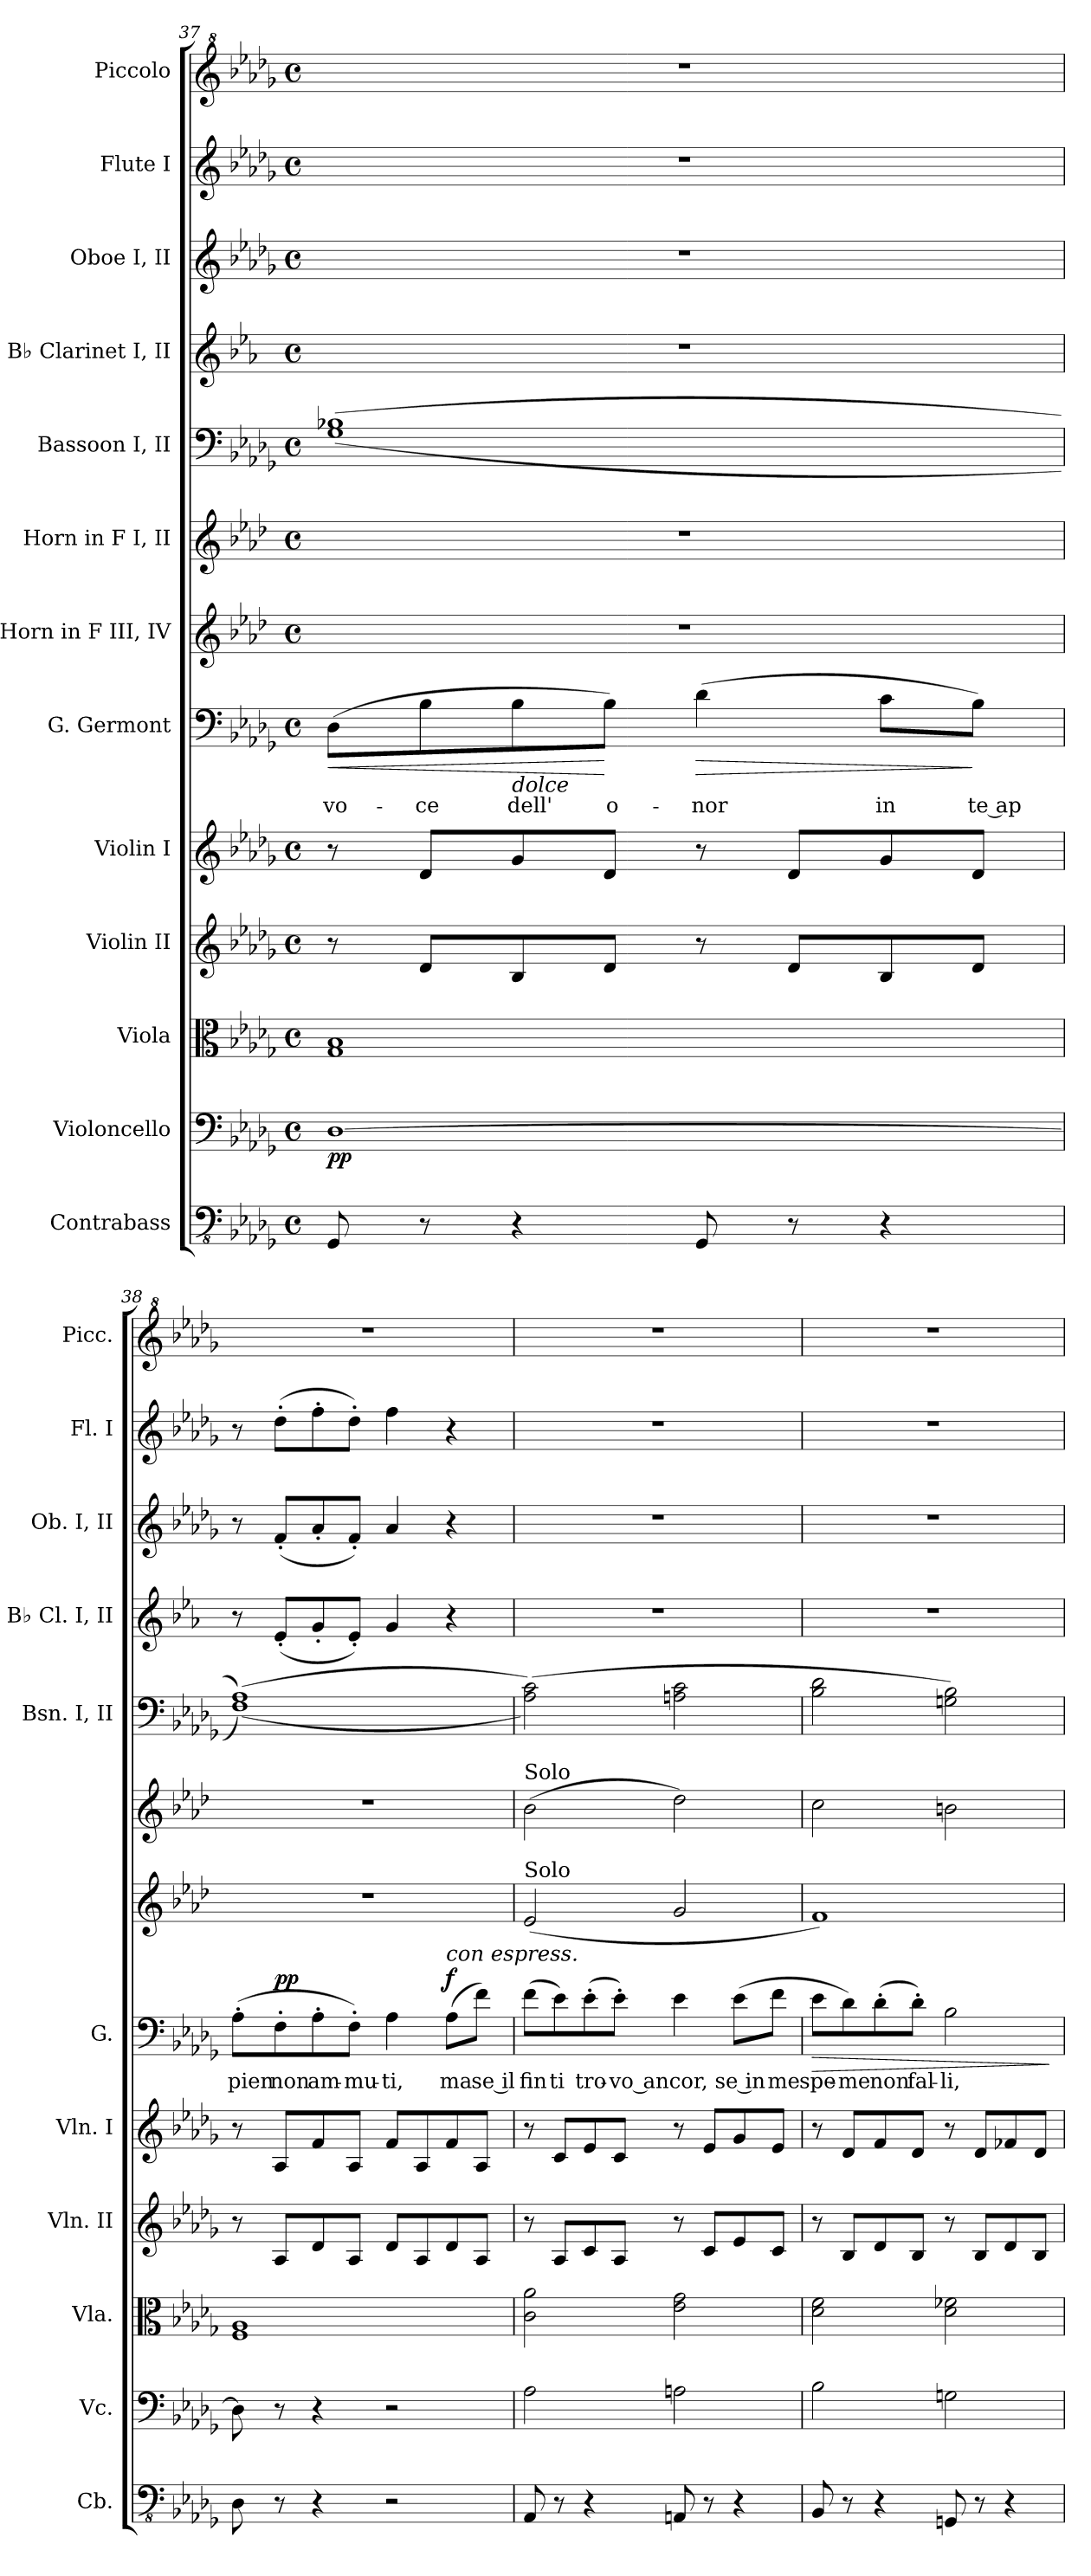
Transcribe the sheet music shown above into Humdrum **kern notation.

**kern	**kern	**dynam	**kern	**kern	**kern	**kern	**text	**dynam	**kern	**kern	**kern	**kern	**kern	**kern	**kern
*part13	*part12	*part12	*part11	*part10	*part9	*part8	*part8	*part8	*part7	*part6	*part5	*part4	*part3	*part2	*part1
*staff13	*staff12	*staff12	*staff11	*staff10	*staff9	*staff8	*staff8	*staff8	*staff7	*staff6	*staff5	*staff4	*staff3	*staff2	*staff1
*I"Contrabass	*I"Violoncello	*	*I"Viola	*I"Violin II	*I"Violin I	*I"G. Germont	*	*	*I"Horn in F  III, IV	*I"Horn in F  I, II	*I"Bassoon I, II	*I"B♭ Clarinet I, II	*I"Oboe I, II	*I"Flute I	*I"Piccolo
*I'Cb.	*I'Vc.	*	*I'Vla.	*I'Vln. II	*I'Vln. I	*I'G.	*	*	*	*	*I'Bsn. I, II	*I'B♭ Cl. I, II	*I'Ob. I, II	*I'Fl. I	*I'Picc.
!!LO:PB:g=z
*clefFv4	*clefF4	*	*clefC3	*clefG2	*clefG2	*clefF4	*	*	*clefG2	*clefG2	*clefF4	*clefG2	*clefG2	*clefG2	*clefG^2
*	*	*	*	*	*	*	*	*	*ITrd4c7	*ITrd4c7	*	*ITrd1c2	*	*	*ITrd-7c-12
*k[b-e-a-d-g-]	*k[b-e-a-d-g-]	*	*k[b-e-a-d-g-]	*k[b-e-a-d-g-]	*k[b-e-a-d-g-]	*k[b-e-a-d-g-]	*	*	*k[b-e-a-d-g-]	*k[b-e-a-d-g-]	*k[b-e-a-d-g-]	*k[b-e-a-d-g-]	*k[b-e-a-d-g-]	*k[b-e-a-d-g-]	*k[b-e-a-d-g-]
*M4/4	*M4/4	*	*M4/4	*M4/4	*M4/4	*M4/4	*	*	*M4/4	*M4/4	*M4/4	*M4/4	*M4/4	*M4/4	*M4/4
*met(c)	*met(c)	*	*met(c)	*met(c)	*met(c)	*met(c)	*	*	*met(c)	*met(c)	*met(c)	*met(c)	*met(c)	*met(c)	*met(c)
=37	=37	=37	=37	=37	=37	=37	=37	=37	=37	=37	=37	=37	=37	=37	=37
!	!	!LO:DY:b	!	!	!	!	!	!LO:HP:b	!	!	!	!	!	!	!
8GGG-/	[1D-	pp	1G- 1B-	8r	8r	(8D-\L	vo-	<	1r	1r	((1G- 1B-X	1r	1r	1r	1r
8r	.	.	.	8d-/L	8d-/L	8B-\	-ce	.	.	.	.	.	.	.	.
!	!	!	!	!	!	!LO:TX:b:i:t=dolce	!	!	!	!	!	!	!	!	!
4r	.	.	.	8B-/	8g-/	8B-\	dell'	.	.	.	.	.	.	.	.
.	.	.	.	8d-/J	8d-/J	8B-\J)	o-	[	.	.	.	.	.	.	.
!	!	!	!	!	!	!	!	!LO:HP:b	!	!	!	!	!	!	!
8GGG-/	.	.	.	8r	8r	(4d-\	-nor	>	.	.	.	.	.	.	.
8r	.	.	.	8d-/L	8d-/L	.	.	.	.	.	.	.	.	.	.
4r	.	.	.	8B-/	8g-/	8c\L	in	.	.	.	.	.	.	.	.
.	.	.	.	8d-/J	8d-/J	8B-\J)	te ap	]	.	.	.	.	.	.	.
=38	=38	=38	=38	=38	=38	=38	=38	=38	=38	=38	=38	=38	=38	=38	=38
8DD-\	8D-\]	.	1F 1A-	8r	8r	(8A-'\L	-pien	.	1r	1r	((1F 1A-))	8r	8r	8r	1r
!	!	!	!	!	!	!	!	!LO:DY:a	!	!	!	!	!	!	!
8r	8r	.	.	8A-/L	8A-/L	8F'\	non	pp	.	.	.	(8d-'/L	(8f'/L	(8dd-'\L	.
4r	4r	.	.	8d-/	8f/	8A-'\	am-	.	.	.	.	8f'/	8a-'/	8ff'\	.
.	.	.	.	8A-/J	8A-/J	8F'\J)	-mu-	.	.	.	.	8d-'/J)	8f'/J)	8dd-'\J)	.
2r	2r	.	.	8d-/L	8f/L	4A-\	-ti,	.	.	.	.	4f/	4a-/	4ff\	.
.	.	.	.	8A-/	8A-/	.	.	.	.	.	.	.	.	.	.
!	!	!	!	!	!	!LO:TX:a:i:t=con espress.	!	!	!	!	!	!	!	!	!
!	!	!	!	!	!	!	!	!LO:DY:a	!	!	!	!	!	!	!
.	.	.	.	8d-/	8f/	(8A-\L	ma	f	.	.	.	4r	4r	4r	.
.	.	.	.	8A-/J	8A-/J	8f\J)	se il	.	.	.	.	.	.	.	.
=39	=39	=39	=39	=39	=39	=39	=39	=39	=39	=39	=39	=39	=39	=39	=39
!	!	!	!	!	!	!	!	!	!	!LO:TX:a:t=Solo	!	!	!	!	!
!	!	!	!	!	!	!	!	!	!LO:TX:a:t=Solo	!	!	!	!	!	!
8AAA-/	2A-\	.	2c\ 2a-\	8r	8r	(8f\L	fin	.	(2A-/	(2e-\	(2A-\ 2c\))	1r	1r	1r	1r
8r	.	.	.	8A-/L	8c/L	8e-\)	ti	.	.	.	.	.	.	.	.
4r	.	.	.	8c/	8e-/	(8e-'\	tro-	.	.	.	.	.	.	.	.
.	.	.	.	8A-/J	8c/J	8e-'\J)	vo an	.	.	.	.	.	.	.	.
8AAAn/	2An\	.	2e-\ 2g-\	8r	8r	4e-\	cor,	.	2c/	2g-\)	2An\ 2c\	.	.	.	.
8r	.	.	.	8c/L	8e-/L	.	.	.	.	.	.	.	.	.	.
4r	.	.	.	8e-/	8g-/	(8e-\L	se in	.	.	.	.	.	.	.	.
.	.	.	.	8c/J	8e-/J	8f\J	me	.	.	.	.	.	.	.	.
!!LO:PB:g=z
=40	=40	=40	=40	=40	=40	=40	=40	=40	=40	=40	=40	=40	=40	=40	=40
!	!	!	!	!	!	!	!	!LO:HP:b	!	!	!	!	!	!	!
8BBB-/	2B-\	.	2d-\ 2f\	8r	8r	8e-\L	spe-	>	1B-)	2f\	2B-\ 2d-\	1r	1r	1r	1r
8r	.	.	.	8B-/L	8d-/L	8d-\)	-me	.	.	.	.	.	.	.	.
4r	.	.	.	8d-/	8f/	(8d-'\	non	.	.	.	.	.	.	.	.
.	.	.	.	8B-/J	8d-/J	8d-'\J)	fal-	.	.	.	.	.	.	.	.
8GGGn/	2Gn\	.	2d-\ 2f-X\	8r	8r	2B-\	-li,	.	.	2en\	2Gn\ 2B-\)	.	.	.	.
8r	.	.	.	8B-/L	8d-/L	.	.	.	.	.	.	.	.	.	.
4r	.	.	.	8d-/	8f-X/	.	.	.	.	.	.	.	.	.	.
.	.	.	.	8B-/J	8d-/J	.	.	.	.	.	.	.	.	.	.
.	.	.	.	.	.	.	.	]	.	.	.	.	.	.	.
=	=	=	=	=	=	=	=	=	=	=	=	=	=	=	=
*-	*-	*-	*-	*-	*-	*-	*-	*-	*-	*-	*-	*-	*-	*-	*-
